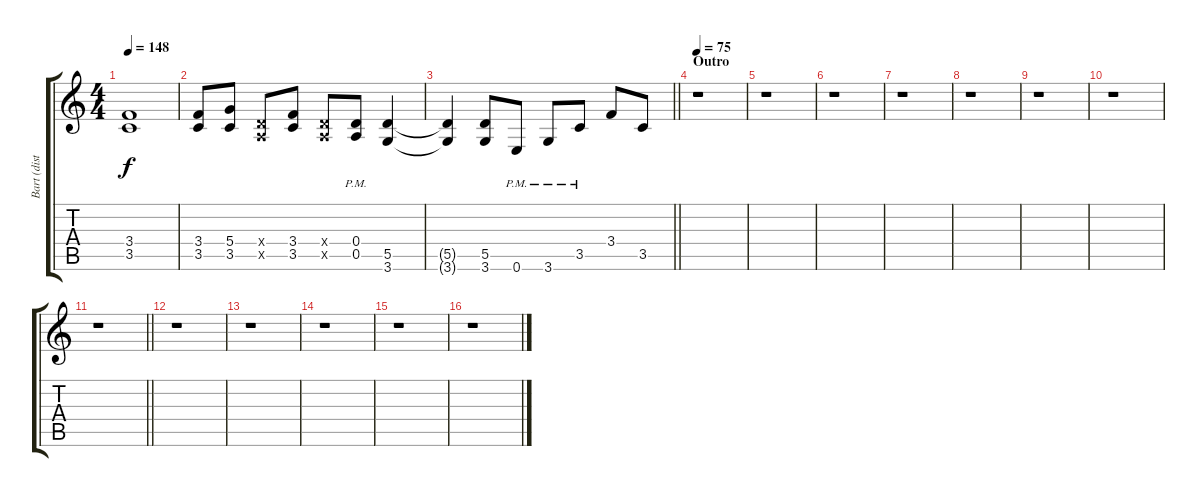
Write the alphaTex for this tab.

\track ("Bart (distortion)" "Bart (dist") {instrument distortionguitar}
\staff {score tabs}
\tuning (E4 B3 G3 D3 A2 E2) {hide}
\ts (4 4)
\tempo 148
\clef g2
\ks c
(3.4{t} 3.5{t}).1{dy f} |
(3.4 3.5).8 (5.4 3.5).8 (0.4{x} 0.5{x}).8 (3.4 3.5).8 (0.4{x} 0.5{x}).8 (0.4{pm} 0.5{pm}).8 (5.5 3.6).4 |
\barLineRight lightlight
(5.5{t} 3.6{t}).4 (5.5 3.6).8 0.6{pm}.8 3.6{pm}.8 3.5{pm}.8 3.4.8 3.5.8 |
\section ("" "Outro")
\tempo 75
r.1 |
r.1 |
r.1 |
r.1 |
r.1 |
r.1 |
r.1 |
\barLineRight lightlight
r.1 |
r.1 |
r.1 |
r.1 |
r.1 |
r.1
